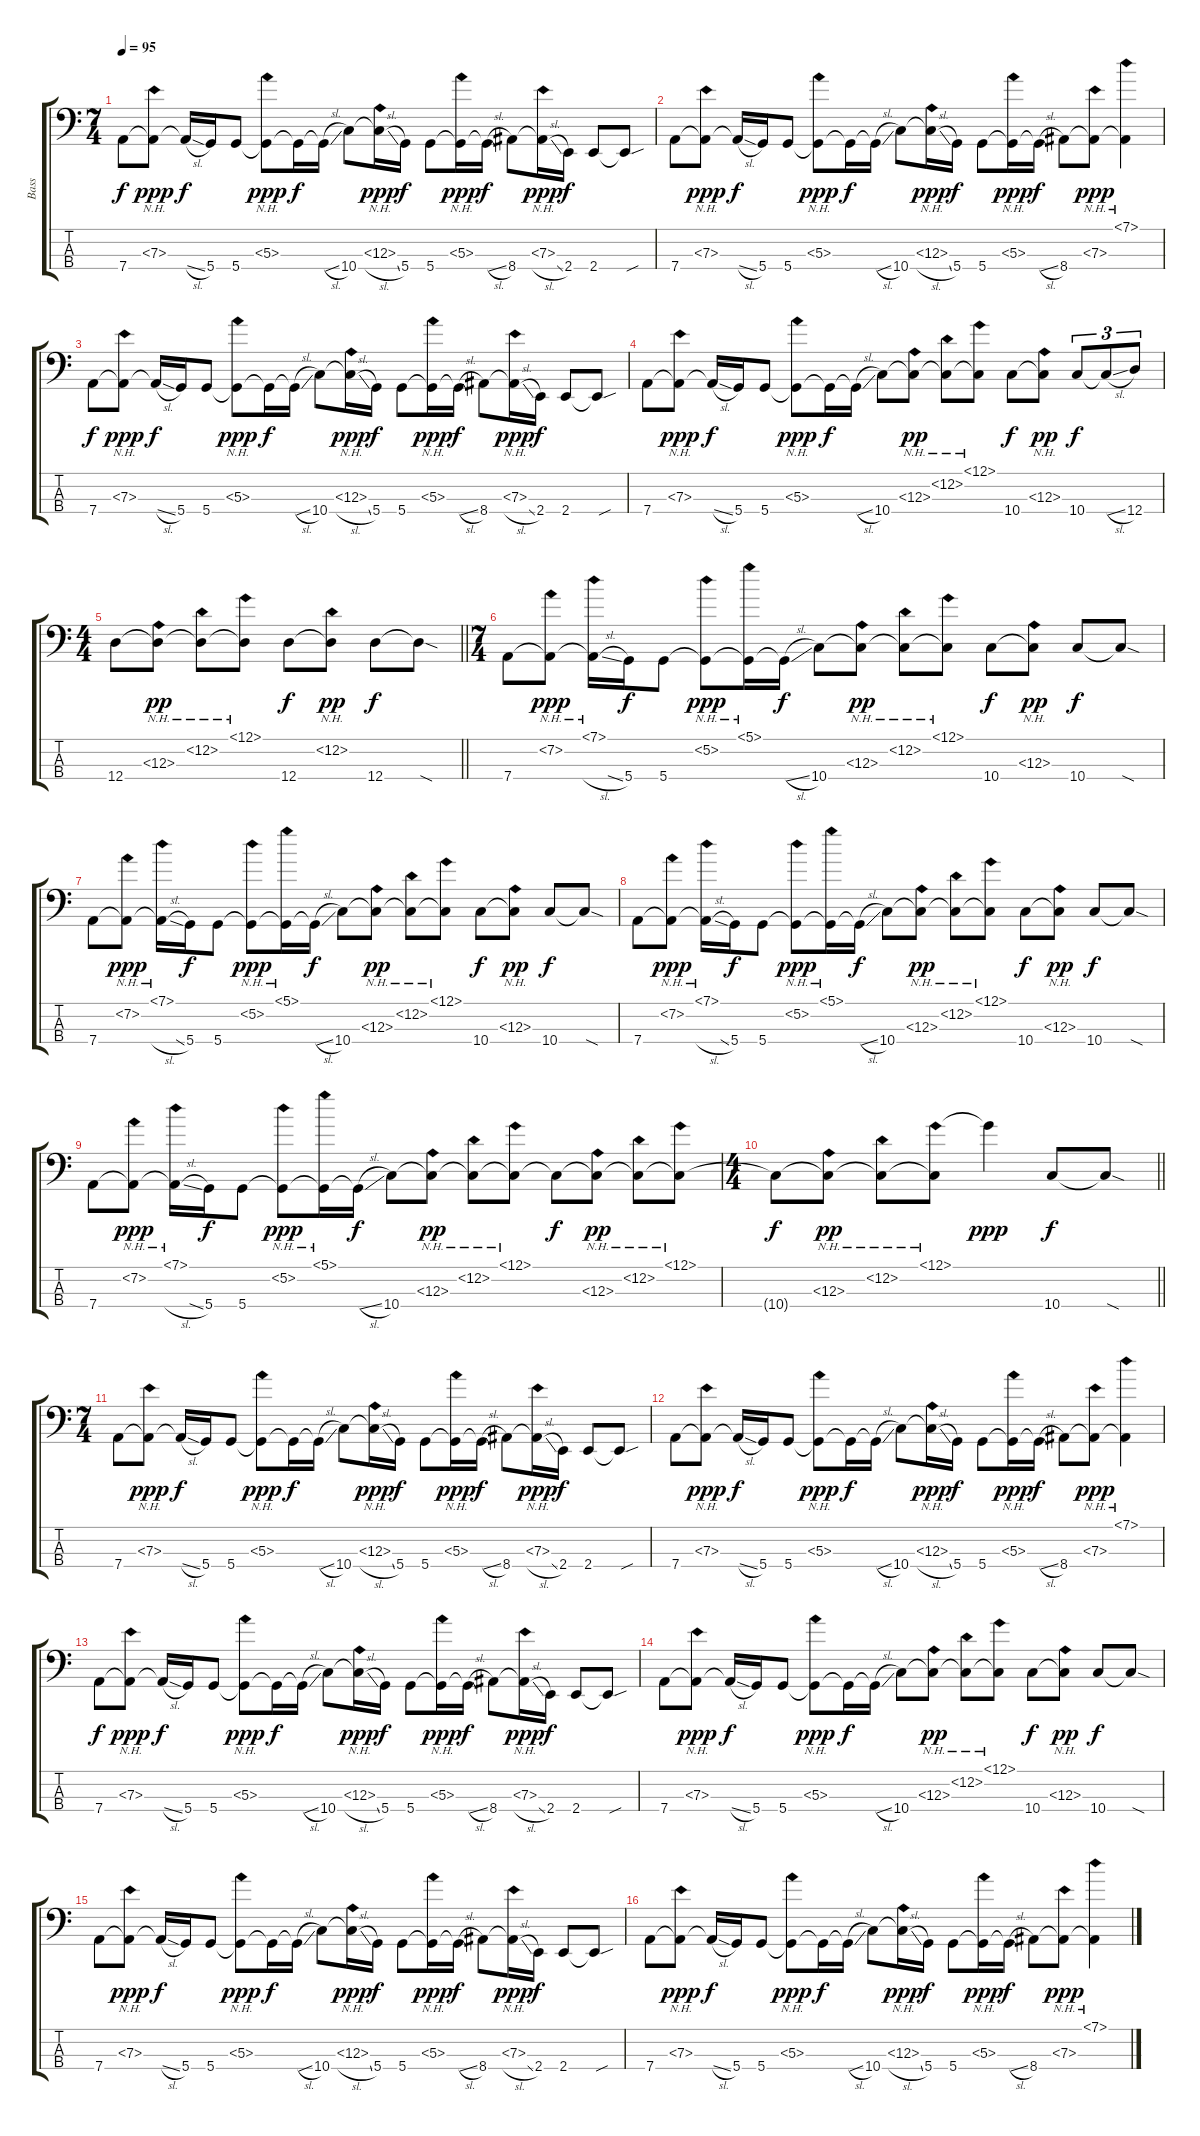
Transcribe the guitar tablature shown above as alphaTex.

\track ("Bass" "Bass") {mute instrument electricbassfinger}
\staff {score tabs}
\tuning (G2 D2 A1 D1) {hide}
\ts (7 4)
\tempo 95
\clef f4
\ks c
7.4.8{dy f} (7.3{nh} 7.4{t}).8{dy ppp} 7.4{sl t}.16{dy f} 5.4.16 5.4.8 (5.3{nh} 5.4{t}).8{dy ppp} 5.4{t}.16{dy f} 5.4{sl t}.16 10.4.8 (12.3{nh} 10.4{sl t}).16{dy ppp} 5.4.16{dy f} 5.4.8 (5.3{nh} 5.4{t}).16{dy ppp} 5.4{sl t}.16{dy f} 8.4.8 (7.3{nh} 8.4{sl t}).16{dy ppp} 2.4.16{dy f} 2.4.8 2.4{sou t}.8 |
7.4.8 (7.3{nh} 7.4{t}).8{dy ppp} 7.4{sl t}.16{dy f} 5.4.16 5.4.8 (5.3{nh} 5.4{t}).8{dy ppp} 5.4{t}.16{dy f} 5.4{sl t}.16 10.4.8 (12.3{nh} 10.4{sl t}).16{dy ppp} 5.4.16{dy f} 5.4.8 (5.3{nh} 5.4{t}).16{dy ppp} 5.4{sl t}.16{dy f} 8.4.8 (7.3{nh} 8.4{t}).8{dy ppp} (7.1{nh} 8.4{t}).4 |
7.4.8{dy f} (7.3{nh} 7.4{t}).8{dy ppp} 7.4{sl t}.16{dy f} 5.4.16 5.4.8 (5.3{nh} 5.4{t}).8{dy ppp} 5.4{t}.16{dy f} 5.4{sl t}.16 10.4.8 (12.3{nh} 10.4{sl t}).16{dy ppp} 5.4.16{dy f} 5.4.8 (5.3{nh} 5.4{t}).16{dy ppp} 5.4{sl t}.16{dy f} 8.4.8 (7.3{nh} 8.4{sl t}).16{dy ppp} 2.4.16{dy f} 2.4.8 2.4{sou t}.8 |
7.4.8 (7.3{nh} 7.4{t}).8{dy ppp} 7.4{sl t}.16{dy f} 5.4.16 5.4.8 (5.3{nh} 5.4{t}).8{dy ppp} 5.4{t}.16{dy f} 5.4{sl t}.16 10.4.8 (12.3{nh} 10.4{t}).8{dy pp} (12.2{nh} 10.4{t}).8 (12.1{nh} 10.4{t}).8 10.4.8{dy f} (12.3{nh} 10.4{t}).8{dy pp} 10.4.8{tu (3 2) dy f} 10.4{sl t}.8{tu (3 2)} 12.4.8{tu (3 2)} |
\ts (4 4)
\barLineRight lightlight
12.4.8 (12.3{nh} 12.4{t}).8{dy pp} (12.2{nh} 12.4{t}).8 (12.1{nh} 12.4{t}).8 12.4.8{dy f} (12.2{nh} 12.4{t}).8{dy pp} 12.4.8{dy f} 12.4{sod t}.8 |
\ts (7 4)
\section ("" "")
7.4.8 (7.2{nh} 7.4{t}).8{dy ppp} (7.1{nh} 7.4{sl t}).16 5.4.16{dy f} 5.4.8 (5.2{nh} 5.4{t}).8{dy ppp} (5.1{nh} 5.4{t}).16 5.4{sl t}.16{dy f} 10.4.8 (12.3{nh} 10.4{t}).8{dy pp} (12.2{nh} 10.4{t}).8 (12.1{nh} 10.4{t}).8 10.4.8{dy f} (12.3{nh} 10.4{t}).8{dy pp} 10.4.8{dy f} 10.4{sod t}.8 |
7.4.8 (7.2{nh} 7.4{t}).8{dy ppp} (7.1{nh} 7.4{sl t}).16 5.4.16{dy f} 5.4.8 (5.2{nh} 5.4{t}).8{dy ppp} (5.1{nh} 5.4{t}).16 5.4{sl t}.16{dy f} 10.4.8 (12.3{nh} 10.4{t}).8{dy pp} (12.2{nh} 10.4{t}).8 (12.1{nh} 10.4{t}).8 10.4.8{dy f} (12.3{nh} 10.4{t}).8{dy pp} 10.4.8{dy f} 10.4{sod t}.8 |
7.4.8 (7.2{nh} 7.4{t}).8{dy ppp} (7.1{nh} 7.4{sl t}).16 5.4.16{dy f} 5.4.8 (5.2{nh} 5.4{t}).8{dy ppp} (5.1{nh} 5.4{t}).16 5.4{sl t}.16{dy f} 10.4.8 (12.3{nh} 10.4{t}).8{dy pp} (12.2{nh} 10.4{t}).8 (12.1{nh} 10.4{t}).8 10.4.8{dy f} (12.3{nh} 10.4{t}).8{dy pp} 10.4.8{dy f} 10.4{sod t}.8 |
7.4.8 (7.2{nh} 7.4{t}).8{dy ppp} (7.1{nh} 7.4{sl t}).16 5.4.16{dy f} 5.4.8 (5.2{nh} 5.4{t}).8{dy ppp} (5.1{nh} 5.4{t}).16 5.4{sl t}.16{dy f} 10.4.8 (12.3{nh} 10.4{t}).8{dy pp} (12.2{nh} 10.4{t}).8 (12.1{nh} 10.4{t}).8 10.4{t}.8{dy f} (12.3{nh} 10.4{t}).8{dy pp} (12.2{nh} 10.4{t}).8 (12.1{nh} 10.4{t}).8 |
\ts (4 4)
\barLineRight lightlight
10.4{t}.8{dy f} (12.3{nh} 10.4{t}).8{dy pp} (12.2{nh} 10.4{t}).8 (12.1{nh} 10.4{t}).8 12.1{t}.4{dy ppp} 10.4.8{dy f} 10.4{sod t}.8 |
\ts (7 4)
\section ("" "")
7.4.8 (7.3{nh} 7.4{t}).8{dy ppp} 7.4{sl t}.16{dy f} 5.4.16 5.4.8 (5.3{nh} 5.4{t}).8{dy ppp} 5.4{t}.16{dy f} 5.4{sl t}.16 10.4.8 (12.3{nh} 10.4{sl t}).16{dy ppp} 5.4.16{dy f} 5.4.8 (5.3{nh} 5.4{t}).16{dy ppp} 5.4{sl t}.16{dy f} 8.4.8 (7.3{nh} 8.4{sl t}).16{dy ppp} 2.4.16{dy f} 2.4.8 2.4{sou t}.8 |
7.4.8 (7.3{nh} 7.4{t}).8{dy ppp} 7.4{sl t}.16{dy f} 5.4.16 5.4.8 (5.3{nh} 5.4{t}).8{dy ppp} 5.4{t}.16{dy f} 5.4{sl t}.16 10.4.8 (12.3{nh} 10.4{sl t}).16{dy ppp} 5.4.16{dy f} 5.4.8 (5.3{nh} 5.4{t}).16{dy ppp} 5.4{sl t}.16{dy f} 8.4.8 (7.3{nh} 8.4{t}).8{dy ppp} (7.1{nh} 8.4{t}).4 |
7.4.8{dy f} (7.3{nh} 7.4{t}).8{dy ppp} 7.4{sl t}.16{dy f} 5.4.16 5.4.8 (5.3{nh} 5.4{t}).8{dy ppp} 5.4{t}.16{dy f} 5.4{sl t}.16 10.4.8 (12.3{nh} 10.4{sl t}).16{dy ppp} 5.4.16{dy f} 5.4.8 (5.3{nh} 5.4{t}).16{dy ppp} 5.4{sl t}.16{dy f} 8.4.8 (7.3{nh} 8.4{sl t}).16{dy ppp} 2.4.16{dy f} 2.4.8 2.4{sou t}.8 |
7.4.8 (7.3{nh} 7.4{t}).8{dy ppp} 7.4{sl t}.16{dy f} 5.4.16 5.4.8 (5.3{nh} 5.4{t}).8{dy ppp} 5.4{t}.16{dy f} 5.4{sl t}.16 10.4.8 (12.3{nh} 10.4{t}).8{dy pp} (12.2{nh} 10.4{t}).8 (12.1{nh} 10.4{t}).8 10.4.8{dy f} (12.3{nh} 10.4{t}).8{dy pp} 10.4.8{dy f} 10.4{sod t}.8 |
7.4.8 (7.3{nh} 7.4{t}).8{dy ppp} 7.4{sl t}.16{dy f} 5.4.16 5.4.8 (5.3{nh} 5.4{t}).8{dy ppp} 5.4{t}.16{dy f} 5.4{sl t}.16 10.4.8 (12.3{nh} 10.4{sl t}).16{dy ppp} 5.4.16{dy f} 5.4.8 (5.3{nh} 5.4{t}).16{dy ppp} 5.4{sl t}.16{dy f} 8.4.8 (7.3{nh} 8.4{sl t}).16{dy ppp} 2.4.16{dy f} 2.4.8 2.4{sou t}.8 |
7.4.8 (7.3{nh} 7.4{t}).8{dy ppp} 7.4{sl t}.16{dy f} 5.4.16 5.4.8 (5.3{nh} 5.4{t}).8{dy ppp} 5.4{t}.16{dy f} 5.4{sl t}.16 10.4.8 (12.3{nh} 10.4{sl t}).16{dy ppp} 5.4.16{dy f} 5.4.8 (5.3{nh} 5.4{t}).16{dy ppp} 5.4{sl t}.16{dy f} 8.4.8 (7.3{nh} 8.4{t}).8{dy ppp} (7.1{nh} 8.4{t}).4
